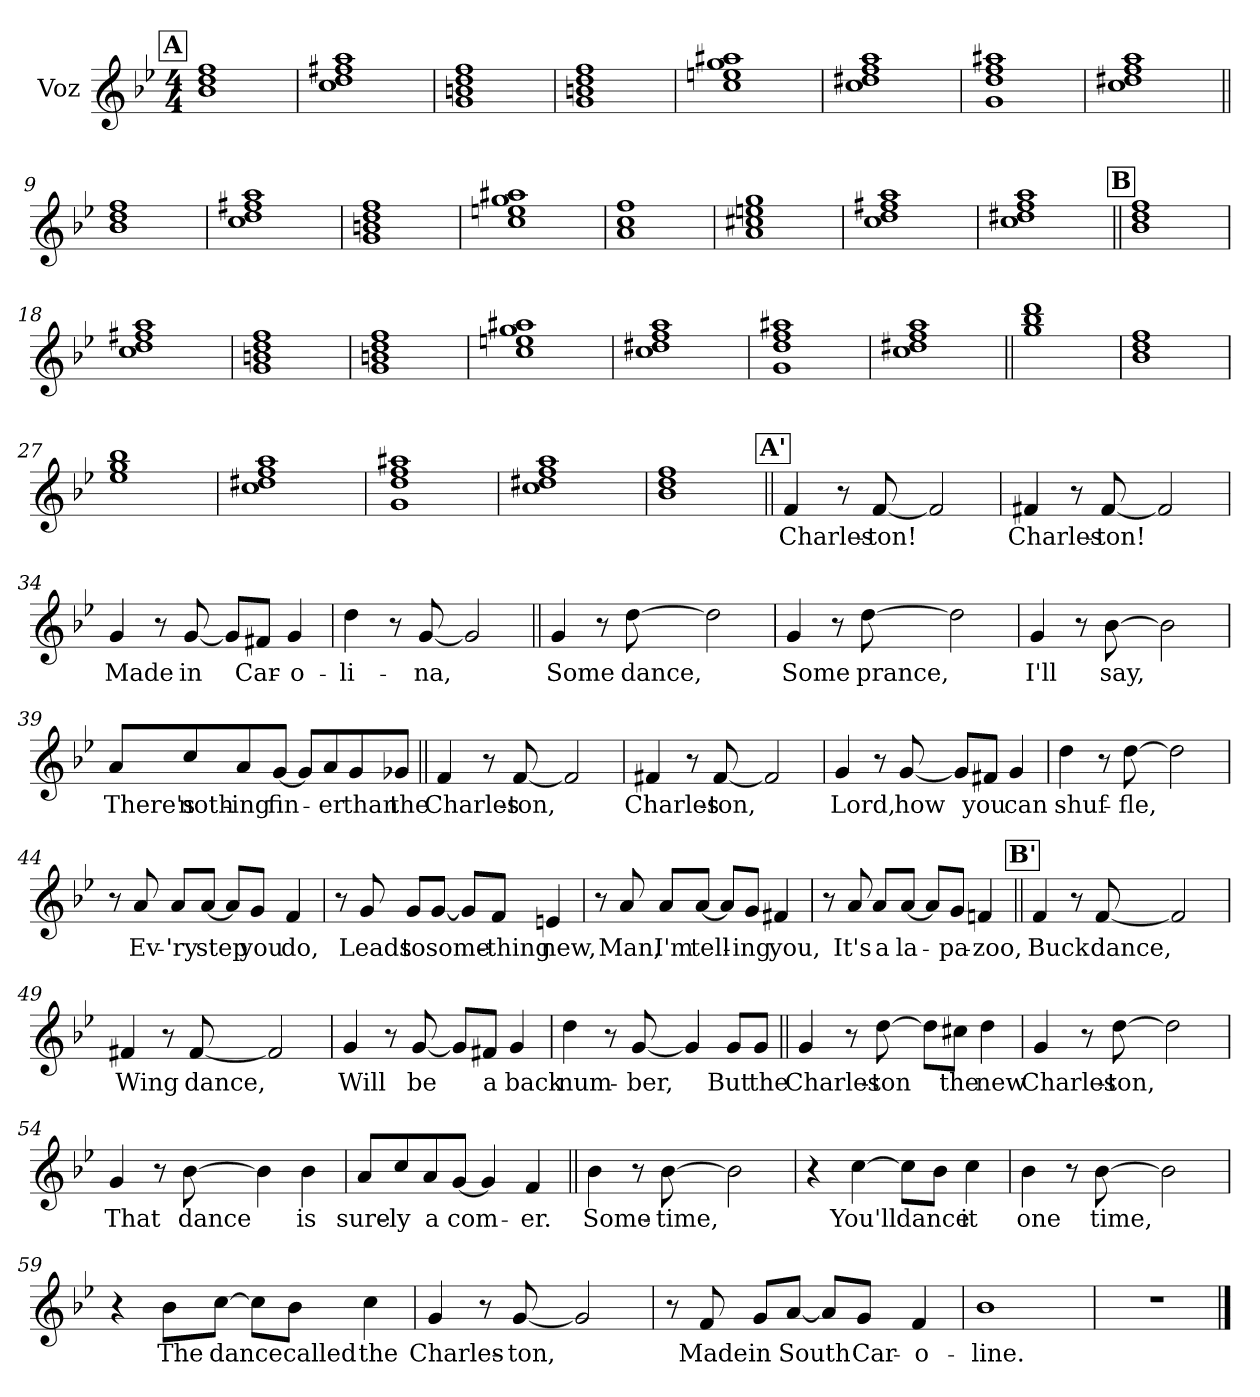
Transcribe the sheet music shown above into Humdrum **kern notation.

**kern	**text
*part1	*part1
*staff1	*staff1
*I"Voz	*
*I'V.	*
*clefG2	*
*k[b-e-]	*
*M4/4	*
*MM120	*
!!LO:REH:place=s1:a:B:fs=14:t=A
=1	=1
1b- 1dd 1ff	.
=2	=2
1cc 1dd 1ff#X 1aa	.
=3	=3
1g 1bn 1dd 1ff	.
=4	=4
1g 1bn 1dd 1ff	.
=5	=5
1cc 1een 1gg 1aa#X	.
=6	=6
1cc 1dd#X 1ff 1aa	.
=7	=7
1g 1dd 1ff 1aa#X	.
=8	=8
1cc 1dd#X 1ff 1aa	.
=9||	=9||
1b- 1dd 1ff	.
=10	=10
1cc 1dd 1ff#X 1aa	.
=11	=11
1g 1bn 1dd 1ff	.
=12	=12
1cc 1een 1gg 1aa#X	.
=13	=13
1a 1cc 1ff	.
=14	=14
1a 1cc#X 1een 1gg	.
=15	=15
1cc 1dd 1ff#X 1aa	.
=16	=16
1cc 1dd#X 1ff 1aa	.
!!LO:REH:place=s1:a:B:fs=14:t=B
=17||	=17||
1b- 1dd 1ff	.
=18	=18
1cc 1dd 1ff#X 1aa	.
!!LO:LB:g=z
=19	=19
1g 1bn 1dd 1ff	.
=20	=20
1g 1bn 1dd 1ff	.
=21	=21
1cc 1een 1gg 1aa#X	.
=22	=22
1cc 1dd#X 1ff 1aa	.
=23	=23
1g 1dd 1ff 1aa#X	.
=24	=24
1cc 1dd#X 1ff 1aa	.
=25||	=25||
1gg 1bb- 1ddd	.
=26	=26
1b- 1dd 1ff	.
=27	=27
1ee- 1gg 1bb-	.
=28	=28
1cc 1dd#X 1ff 1aa	.
=29	=29
1g 1dd 1ff 1aa#X	.
=30	=30
1cc 1dd#X 1ff 1aa	.
=31	=31
1b- 1dd 1ff	.
!!LO:REH:place=s1:a:B:fs=14:t=A'
=32||	=32||
!	!LO:LY:b
4f/	Charles-
8r	.
!	!LO:LY:b
[8f/	-ton!
2f/]	.
=33	=33
!	!LO:LY:b
4f#X/	Charles-
8r	.
!	!LO:LY:b
[8f#/	-ton!
2f#/]	.
!!LO:LB:g=z
=34	=34
!	!LO:LY:b
4g/	Made
8r	.
!	!LO:LY:b
[8g/	in
8g/L]	.
!	!LO:LY:b
8f#X/J	Car-
!	!LO:LY:b
4g/	-o-
=35	=35
!	!LO:LY:b
4dd\	-li-
8r	.
!	!LO:LY:b
[8g/	-na,
2g/]	.
=36||	=36||
!	!LO:LY:b
4g/	Some
8r	.
!	!LO:LY:b
[8dd\	dance,
2dd\]	.
=37	=37
!	!LO:LY:b
4g/	Some
8r	.
!	!LO:LY:b
[8dd\	prance,
2dd\]	.
=38	=38
!	!LO:LY:b
4g/	I'll
8r	.
!	!LO:LY:b
[8b-\	say,
2b-\]	.
=39	=39
!	!LO:LY:b
8a/L	There's
!	!LO:LY:b
8cc/	noth-
!	!LO:LY:b
8a/	-ing
!	!LO:LY:b
[8g/J	fin-
8g/L]	.
!	!LO:LY:b
8a/	-er
!	!LO:LY:b
8g/	than
!	!LO:LY:b
8g-X/J	the
=40||	=40||
!	!LO:LY:b
4f/	Charles-
8r	.
!	!LO:LY:b
[8f/	-ton,
2f/]	.
!!LO:LB:g=z
=41	=41
!	!LO:LY:b
4f#X/	Charles-
8r	.
!	!LO:LY:b
[8f#/	-ton,
2f#/]	.
=42	=42
!	!LO:LY:b
4g/	Lord,
8r	.
!	!LO:LY:b
[8g/	how
8g/L]	.
!	!LO:LY:b
8f#X/J	you
!	!LO:LY:b
4g/	can
=43	=43
!	!LO:LY:b
4dd\	shuf-
8r	.
!	!LO:LY:b
[8dd\	-fle,
2dd\]	.
=44	=44
8r	.
!	!LO:LY:b
8a/	Ev-
!	!LO:LY:b
8a/L	-'ry
!	!LO:LY:b
[8a/J	step
8a/L]	.
!	!LO:LY:b
8g/J	you
!	!LO:LY:b
4f/	do,
=45	=45
8r	.
!	!LO:LY:b
8g/	Leads
!	!LO:LY:b
8g/L	to
!	!LO:LY:b
[8g/J	some-
8g/L]	.
!	!LO:LY:b
8f/J	-thing
!	!LO:LY:b
4en/	new,
=46	=46
8r	.
!	!LO:LY:b
8a/	Man,
!	!LO:LY:b
8a/L	I'm
!	!LO:LY:b
[8a/J	tell-
8a/L]	.
!	!LO:LY:b
8g/J	-ing
!	!LO:LY:b
4f#X/	you,
!!LO:LB:g=z
=47	=47
8r	.
!	!LO:LY:b
8a/	It's
!	!LO:LY:b
8a/L	a
!	!LO:LY:b
[8a/J	la-
8a/L]	.
!	!LO:LY:b
8g/J	-pa-
!	!LO:LY:b
4fn/	-zoo,
!!LO:REH:place=s1:a:B:fs=14:t=B'
=48||	=48||
!	!LO:LY:b
4f/	Buck
8r	.
!	!LO:LY:b
[8f/	dance,
2f/]	.
=49	=49
!	!LO:LY:b
4f#X/	Wing
8r	.
!	!LO:LY:b
[8f#/	dance,
2f#/]	.
=50	=50
!	!LO:LY:b
4g/	Will
8r	.
!	!LO:LY:b
[8g/	be
8g/L]	.
!	!LO:LY:b
8f#X/J	a
!	!LO:LY:b
4g/	back
=51	=51
!	!LO:LY:b
4dd\	num-
8r	.
!	!LO:LY:b
[8g/	-ber,
4g/]	.
!	!LO:LY:b
8g/L	But
!	!LO:LY:b
8g/J	the
=52||	=52||
!	!LO:LY:b
4g/	Charles-
8r	.
!	!LO:LY:b
[8dd\	-ton
8dd\L]	.
!	!LO:LY:b
8cc#X\J	the
!	!LO:LY:b
4dd\	new
=53	=53
!	!LO:LY:b
4g/	Charles-
8r	.
!	!LO:LY:b
[8dd\	-ton,
2dd\]	.
!!LO:LB:g=z
=54	=54
!	!LO:LY:b
4g/	That
8r	.
!	!LO:LY:b
[8b-\	dance
4b-\]	.
!	!LO:LY:b
4b-\	is
=55	=55
!	!LO:LY:b
8a/L	sure-
!	!LO:LY:b
8cc/	-ly
!	!LO:LY:b
8a/	a
!	!LO:LY:b
[8g/J	com-
4g/]	.
!	!LO:LY:b
4f/	-er.
=56||	=56||
!	!LO:LY:b
4b-\	Some-
8r	.
!	!LO:LY:b
[8b-\	-time,
2b-\]	.
=57	=57
4r	.
!	!LO:LY:b
[4cc\	You'll
!	!LO:LY:b
8cc\L]	dance
8b-\J	.
!	!LO:LY:b
4cc\	it
=58	=58
!	!LO:LY:b
4b-\	one
8r	.
!	!LO:LY:b
[8b-\	time,
2b-\]	.
=59	=59
4r	.
!	!LO:LY:b
8b-\L	The
!	!LO:LY:b
[8cc\J	dance
8cc\L]	.
!	!LO:LY:b
8b-\J	called
!	!LO:LY:b
4cc\	the
=60	=60
!	!LO:LY:b
4g/	Charles-
8r	.
!	!LO:LY:b
[8g/	-ton,
2g/]	.
!!LO:LB:g=z
=61	=61
8r	.
!	!LO:LY:b
8f/	Made
!	!LO:LY:b
8g/L	in
!	!LO:LY:b
[8a/J	South
8a/L]	.
!	!LO:LY:b
8g/J	Car-
!	!LO:LY:b
4f/	-o-
=62	=62
!	!LO:LY:b
1b-	-line.
=63	=63
1r	.
==	==
*-	*-
